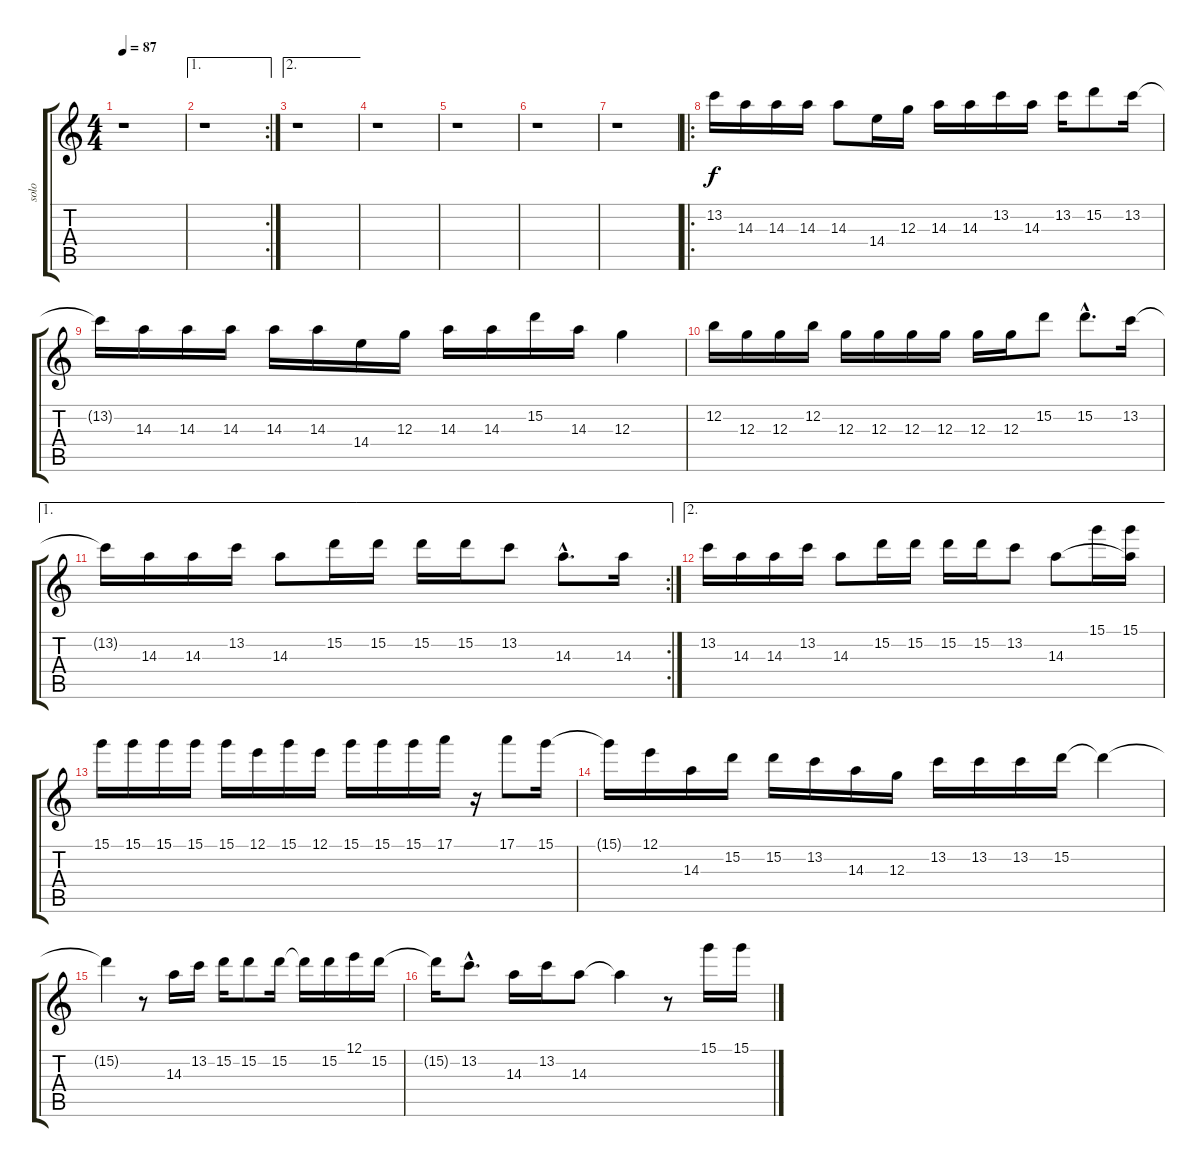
\track ("solo" "solo") {instrument distortionguitar}
\staff {score tabs}
\tuning (E4 B3 G3 D3 A2 E2) {hide}
\ts (4 4)
\tempo 87
\clef g2
\ks c
r.1{dy f} |
\ae 1
\rc 2
r.1 |
\ae 2
r.1 |
r.1 |
r.1 |
r.1 |
r.1 |
\ro
13.2.16 14.3.16 14.3.16 14.3.16 14.3.8 14.4.16 12.3.16 14.3.16 14.3.16 13.2.16 14.3.16 13.2.16 15.2.8 13.2.16 |
13.2{t}.16 14.3.16 14.3.16 14.3.16 14.3.16 14.3.16 14.4.16 12.3.16 14.3.16 14.3.16 15.2.16 14.3.16 12.3.4 |
12.2.16 12.3.16 12.3.16 12.2.16 12.3.16 12.3.16 12.3.16 12.3.16 12.3.16 12.3.16 15.2.8 15.2{hac}.8{d} 13.2.16 |
\ae 1
\rc 2
13.2{t}.16 14.3.16 14.3.16 13.2.16 14.3.8 15.2.16 15.2.16 15.2.16 15.2.16 13.2.8 14.3{hac}.8{d} 14.3.16 |
\ae 2
13.2.16 14.3.16 14.3.16 13.2.16 14.3.8 15.2.16 15.2.16 15.2.16 15.2.16 13.2.8 14.3.8 15.1.16 (15.1 14.3{t}).16 |
15.1.16 15.1.16 15.1.16 15.1.16 15.1.16 12.1.16 15.1.16 12.1.16 15.1.16 15.1.16 15.1.16 17.1.16 r.16 17.1.8 15.1.16 |
15.1{t}.16 12.1.16 14.3.16 15.2.16 15.2.16 13.2.16 14.3.16 12.3.16 13.2.16 13.2.16 13.2.16 15.2.16 15.2{t}.4 |
15.2{t}.4 r.8 14.3.16 13.2.16 15.2.16 15.2.8 15.2.16 15.2{t}.16 15.2.16 12.1.16 15.2.16 |
15.2{t}.16 13.2{hac}.8{d} 14.3.16 13.2.16 14.3.8 14.3{t}.4 r.8 15.1.16 15.1.16
